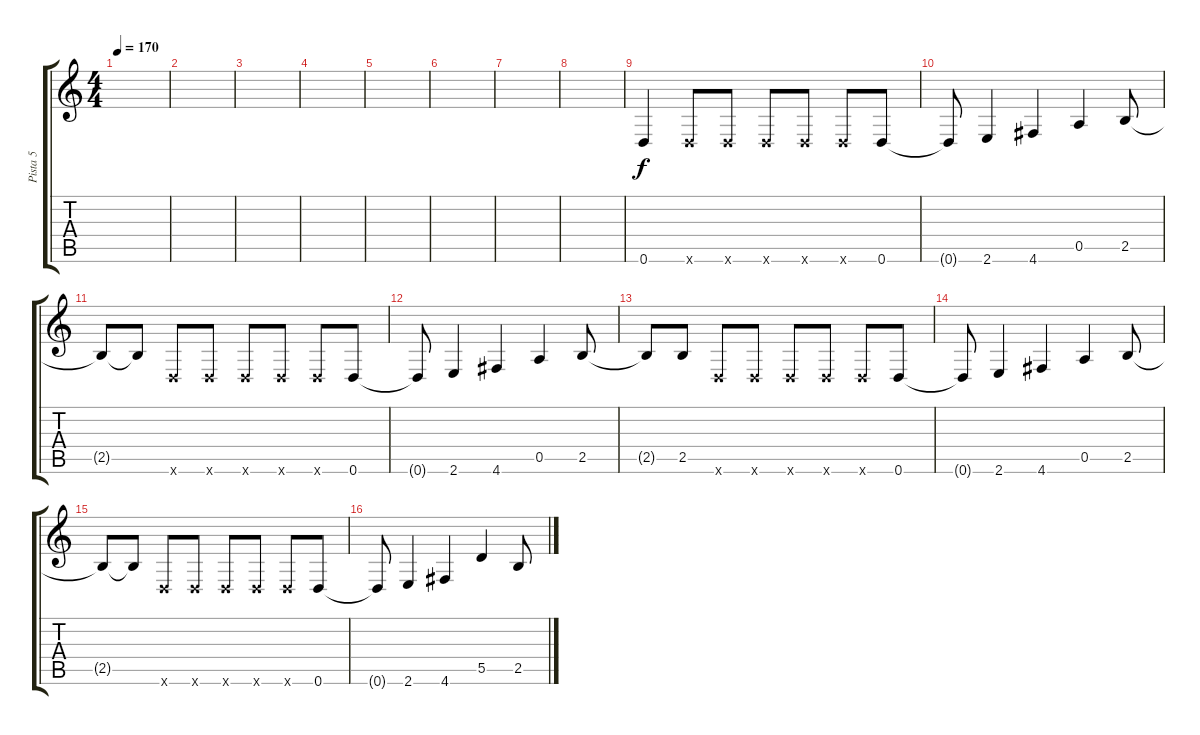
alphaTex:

\track ("Pista 5" "Pista 5") {instrument acousticguitarsteel}
\staff {score tabs}
\tuning (E4 B3 G3 D3 A2 D2) {hide}
\ts (4 4)
\tempo 170
\clef g2
\ks c
|
|
|
|
|
|
|
|
0.6.4 0.6{x}.8 0.6{x}.8 0.6{x}.8 0.6{x}.8 0.6{x}.8 0.6.8 |
0.6{t}.8 2.6.4 4.6.4 0.5.4 2.5.8 |
2.5{t}.8 2.5{t}.8 0.6{x}.8 0.6{x}.8 0.6{x}.8 0.6{x}.8 0.6{x}.8 0.6.8 |
0.6{t}.8 2.6.4 4.6.4 0.5.4 2.5.8 |
2.5{t}.8 2.5.8 0.6{x}.8 0.6{x}.8 0.6{x}.8 0.6{x}.8 0.6{x}.8 0.6.8 |
0.6{t}.8 2.6.4 4.6.4 0.5.4 2.5.8 |
2.5{t}.8 2.5{t}.8 0.6{x}.8 0.6{x}.8 0.6{x}.8 0.6{x}.8 0.6{x}.8 0.6.8 |
0.6{t}.8 2.6.4 4.6.4 5.5.4 2.5.8
